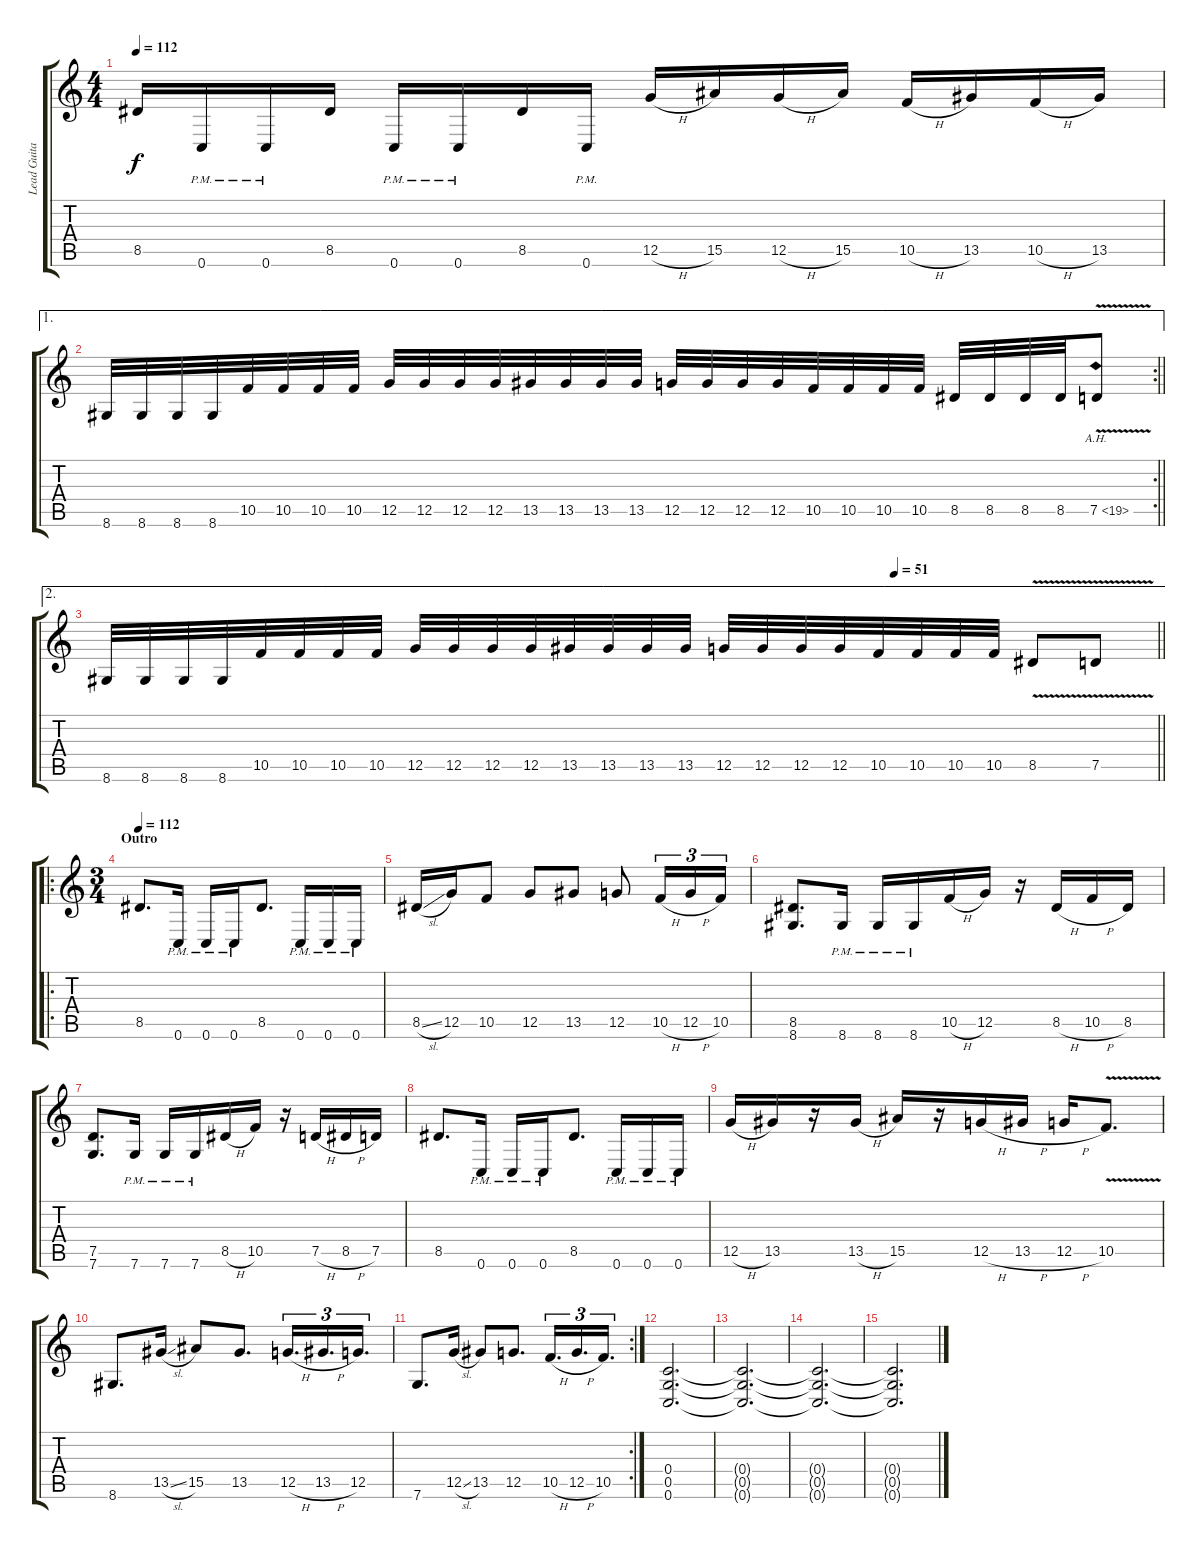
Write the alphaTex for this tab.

\track ("Lead Guitar" "Lead Guita") {instrument distortionguitar}
\staff {score tabs}
\tuning (D4 A3 F3 C3 G2 C2) {hide}
\ts (4 4)
\tempo 112
\clef g2
\ks c
8.5.16{dy f} 0.6{pm}.16 0.6{pm}.16 8.5.16 0.6{pm}.16 0.6{pm}.16 8.5.16 0.6{pm}.16 12.5{h}.16 15.5.16 12.5{h}.16 15.5.16 10.5{h}.16 13.5.16 10.5{h}.16 13.5.16 |
\ae 1
\rc 2
\barLineRight lightlight
8.6.32 8.6.32 8.6.32 8.6.32 10.5.32 10.5.32 10.5.32 10.5.32 12.5.32 12.5.32 12.5.32 12.5.32 13.5.32 13.5.32 13.5.32 13.5.32 12.5.32 12.5.32 12.5.32 12.5.32 10.5.32 10.5.32 10.5.32 10.5.32 8.5.32 8.5.32 8.5.32 8.5.32 7.5{ah 12 v}.8 |
\ae 2
\tempo (51 0.75)
\barLineRight lightlight
8.6.32 8.6.32 8.6.32 8.6.32 10.5.32 10.5.32 10.5.32 10.5.32 12.5.32 12.5.32 12.5.32 12.5.32 13.5.32 13.5.32 13.5.32 13.5.32 12.5.32 12.5.32 12.5.32 12.5.32 10.5.32 10.5.32 10.5.32 10.5.32 8.5{v}.8 7.5{v}.8 |
\ro
\ts (3 4)
\section ("" "Outro")
\tempo 112
8.5.8{d} 0.6{pm}.16 0.6{pm}.16 0.6{pm}.16 8.5.8{d} 0.6{pm}.16 0.6{pm}.16 0.6{pm}.16 |
8.5{sl}.16 12.5.16 10.5.8 12.5.8 13.5.8 12.5.8 10.5{h}.16{tu (3 2)} 12.5{h}.16{tu (3 2)} 10.5.16{tu (3 2)} |
(8.5 8.6).8{d} 8.6{pm}.16 8.6{pm}.16 8.6{pm}.16 10.5{h}.16 12.5.16 r.16 8.5{h}.16 10.5{h}.16 8.5.16 |
(7.5 7.6).8{d} 7.6{pm}.16 7.6{pm}.16 7.6{pm}.16 8.5{h}.16 10.5.16 r.16 7.5{h}.16 8.5{h}.16 7.5.16 |
8.5.8{d} 0.6{pm}.16 0.6{pm}.16 0.6{pm}.16 8.5.8{d} 0.6{pm}.16 0.6{pm}.16 0.6{pm}.16 |
12.5{h}.16 13.5.16 r.16 13.5{h}.16 15.5.16 r.16 12.5{h}.16 13.5{h}.16 12.5{h}.16 10.5{v}.8{d} |
8.6.8{d} 13.5{sl}.16 15.5.8 13.5.8{d} 12.5{h}.16{d tu (3 2)} 13.5{h}.16{d tu (3 2)} 12.5.16{d tu (3 2)} |
\rc 2
7.6.8{d} 12.5{sl}.16 13.5.8 12.5.8{d} 10.5{h}.16{d tu (3 2)} 12.5{h}.16{d tu (3 2)} 10.5.16{d tu (3 2)} |
(0.4 0.5 0.6).2{d} |
(0.4{t} 0.5{t} 0.6{t}).2{d} |
(0.4{t} 0.5{t} 0.6{t}).2{d} |
(0.4{t} 0.5{t} 0.6{t}).2{d}
